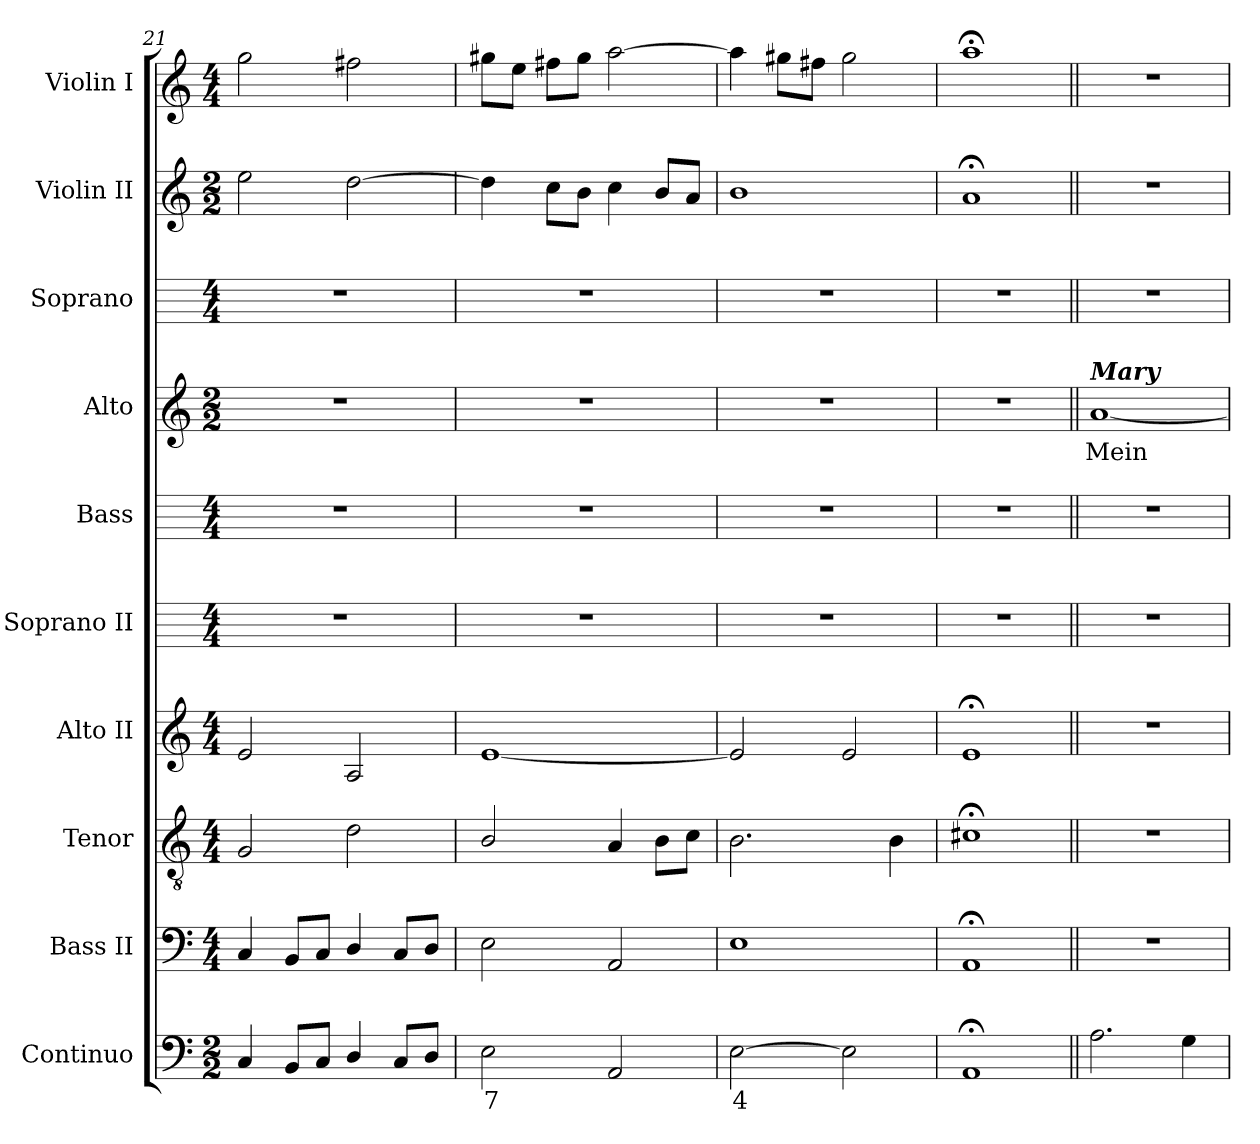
**kern	**text	**kern	**kern	**kern	**kern	**kern	**kern	**text	**kern	**kern	**kern
*part10	*part10	*part9	*part8	*part7	*part6	*part5	*part4	*part4	*part3	*part2	*part1
*staff10	*staff10	*staff9	*staff8	*staff7	*staff6	*staff5	*staff4	*staff4	*staff3	*staff2	*staff1
*I"Continuo	*	*I"Bass II	*I"Tenor	*I"Alto II	*I"Soprano II	*I"Bass	*I"Alto	*	*I"Soprano	*I"Violin II	*I"Violin I
*	*	*I'B	*I'T	*I'A	*I'S	*I'B	*I'A	*	*I'S	*I'Vln	*I'Vln
*clefF4	*	*clefF4	*clefGv2	*clefG2	*	*	*clefG2	*	*	*clefG2	*clefG2
*k[]	*	*k[]	*k[]	*k[]	*	*	*k[]	*	*	*k[]	*k[]
*C:	*	*C:	*C:	*C:	*	*	*C:	*	*	*C:	*C:
*M2/2	*	*M4/4	*M4/4	*M4/4	*M4/4	*M4/4	*M2/2	*	*M4/4	*M2/2	*M4/4
=21	=21	=21	=21	=21	=21	=21	=21	=21	=21	=21	=21
4C	.	4C	2G	2e	1r	1r	1r	.	1r	2ee	2gg
8BBL	.	8BBL	.	.	.	.	.	.	.	.	.
8CJ	.	8CJ	.	.	.	.	.	.	.	.	.
4D/	.	4D/	2d	2A	.	.	.	.	.	[2dd	2ff#X
8CL	.	8CL	.	.	.	.	.	.	.	.	.
8DJ	.	8DJ	.	.	.	.	.	.	.	.	.
=22	=22	=22	=22	=22	=22	=22	=22	=22	=22	=22	=22
!	!LO:LY:b	!	!	!	!	!	!	!	!	!	!
2E	7	2E	2B/	[1e	1r	1r	1r	.	1r	4dd]	8gg#XL
.	.	.	.	.	.	.	.	.	.	.	8eeJ
.	.	.	.	.	.	.	.	.	.	8ccL	8ff#XL
.	.	.	.	.	.	.	.	.	.	8bJ	8gg#J
2AA	.	2AA	4A	.	.	.	.	.	.	4cc	[2aa
.	.	.	8BL	.	.	.	.	.	.	8bL	.
.	.	.	8cJ	.	.	.	.	.	.	8aJ	.
=23	=23	=23	=23	=23	=23	=23	=23	=23	=23	=23	=23
!	!LO:LY:b	!	!	!	!	!	!	!	!	!	!
[2E	4	1E	2.B	2e]	1r	1r	1r	.	1r	1b	4aa]
.	.	.	.	.	.	.	.	.	.	.	8gg#XL
.	.	.	.	.	.	.	.	.	.	.	8ff#XJ
2E]	.	.	.	2e	.	.	.	.	.	.	2gg#
.	.	.	4B	.	.	.	.	.	.	.	.
=24	=24	=24	=24	=24	=24	=24	=24	=24	=24	=24	=24
1AA;<	.	1AA;<	1c#X;<	1e;<	1r	1r	1r	.	1r	1a;<	1aa;<
=25||	=25||	=25||	=25||	=25||	=25||	=25||	=25||	=25||	=25||	=25||	=25||
!	!	!	!	!	!	!	!LO:TX:a:Bi:t=Mary	!	!	!	!
!	!	!	!	!	!	!	!	!LO:LY:b	!	!	!
2.A	.	1r	1r	1r	1r	1r	[1a	Mein	1r	1r	1r
4G	.	.	.	.	.	.	.	.	.	.	.
=	=	=	=	=	=	=	=	=	=	=	=
*-	*-	*-	*-	*-	*-	*-	*-	*-	*-	*-	*-
